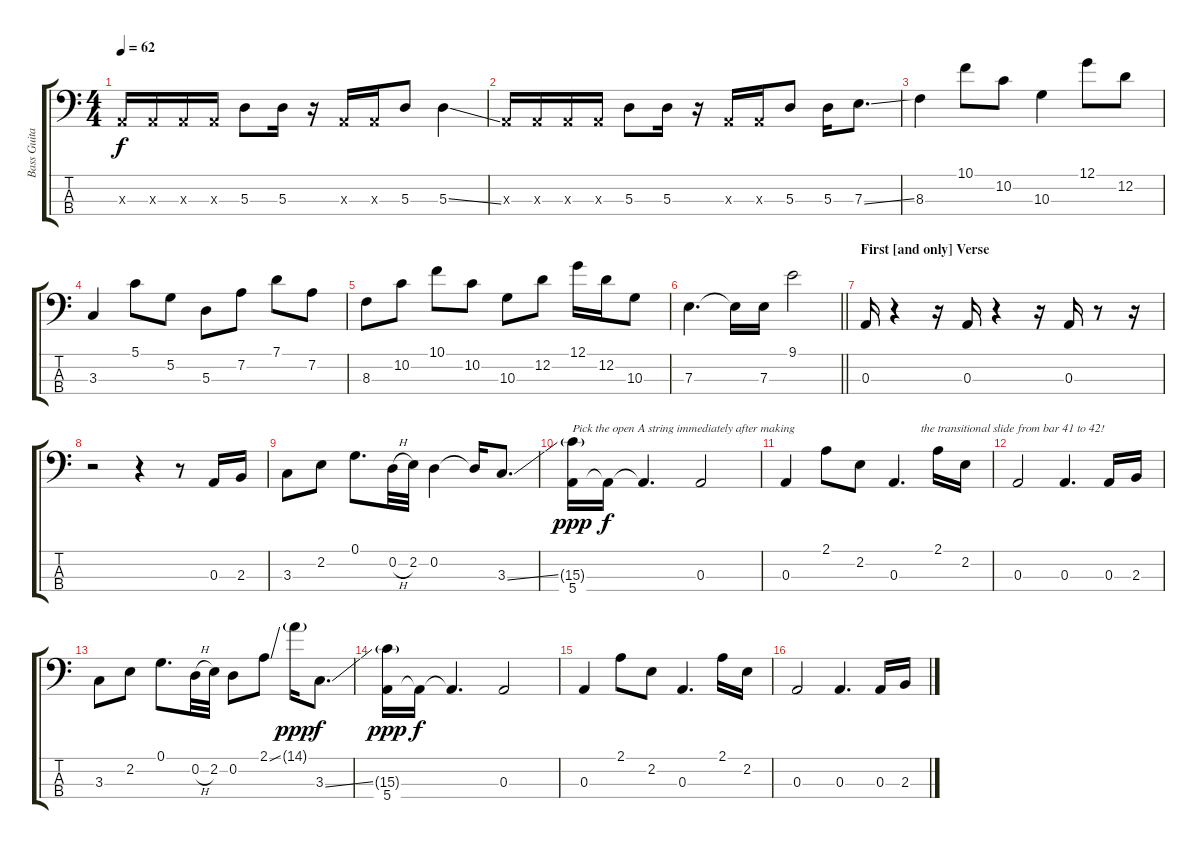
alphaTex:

\track ("Bass Guitar" "Bass Guita") {instrument electricbassfinger}
\staff {score tabs}
\tuning (G2 D2 A1 E1) {hide}
\ts (4 4)
\tempo 62
\clef f4
\ks c
0.3{x}.16{dy f} 0.3{x}.16 0.3{x}.16 0.3{x}.16 5.3.8 5.3.16 r.16 0.3{x}.16 0.3{x}.16 5.3.8 5.3{ss}.4 |
0.3{x}.16 0.3{x}.16 0.3{x}.16 0.3{x}.16 5.3.8 5.3.16 r.16 0.3{x}.16 0.3{x}.16 5.3.8 5.3.16 7.3{ss}.8{d} |
8.3.4 10.1.8 10.2.8 10.3.4 12.1.8 12.2.8 |
3.3.4 5.1.8 5.2.8 5.3.8 7.2.8 7.1.8 7.2.8 |
8.3.8 10.2.8 10.1.8 10.2.8 10.3.8 12.2.8 12.1.16 12.2.16 10.3.8 |
\barLineRight lightlight
7.3.4{d} 7.3{t}.16 7.3.16 9.1.2 |
\section ("" "First [and only] Verse")
0.3.16 r.4 r.16 0.3.16 r.4 r.16 0.3.16 r.8 r.16 |
r.2 r.4 r.8 0.3.16 2.3.16 |
3.3.8 2.2.8 0.1.8{d} 0.2{h}.32 2.2.32 0.2.4 0.2{t}.16 3.3{ss}.8{d} |
(15.3{g} 5.4).16{txt "Pick the open A string immediately after making" dy ppp} 5.4{t}.16{dy f} 5.4{t}.4{d} 0.3.2 |
0.3.4 2.1.8 2.2.8 0.3.4{d txt "         the transitional slide from bar 41 to 42!"} 2.1.16 2.2.16 |
0.3.2 0.3.4{d} 0.3.16 2.3.16 |
3.3.8 2.2.8 0.1.8{d} 0.2{h}.32 2.2.32 0.2.8 2.1{ss}.8 14.1{g}.16{dy ppp} 3.3{ss}.8{d dy f} |
(15.3{g} 5.4).16{dy ppp} 5.4{t}.16{dy f} 5.4{t}.4{d} 0.3.2 |
0.3.4 2.1.8 2.2.8 0.3.4{d} 2.1.16 2.2.16 |
0.3.2 0.3.4{d} 0.3.16 2.3.16
